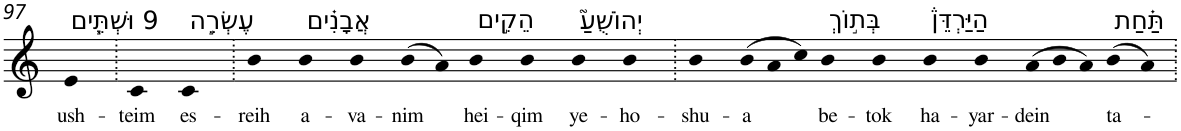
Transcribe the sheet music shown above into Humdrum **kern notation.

**kern	**text
*part1	*part1
*staff1	*staff1
*I"Piano	*
*I'Pno	*
!!LO:PB:g=z
*clefG2	*
*k[]	*
=97	=97
!LO:TX:a:t=9 וּשְׁתֵּ֧ים	!
!	!LO:LY:b
4e	ush-
=98.	=98.
!	!LO:LY:b
4c	-teim
!LO:TX:a:t=עֶשְׂרֵ֣ה	!
!	!LO:LY:b
4c	es-
=99.	=99.
!	!LO:LY:b
4b	-reih
!LO:TX:a:t=אֲבָנִ֗ים	!
!	!LO:LY:b
4b	a-
!	!LO:LY:b
4b	-va-
!	!LO:LY:b
(>8b	-nim
8a)	.
!LO:TX:a:t=הֵקִ֣ים	!
!	!LO:LY:b
4b	hei-
!	!LO:LY:b
4b	-qim
!LO:TX:a:t=יְהוֹשֻׁעַ֮	!
!	!LO:LY:b
4b	ye-
!	!LO:LY:b
4b	-ho-
=100.	=100.
!	!LO:LY:b
4b	-shu-
*Xtuplet	*
!	!LO:LY:b
(>12b	-a
12a	.
12cc)	.
!LO:TX:a:t=בְּת֣וֹךְ	!
!	!LO:LY:b
4b	be-
!	!LO:LY:b
4b	-tok
!LO:TX:a:t=הַיַּרְדֵּן֒	!
!	!LO:LY:b
4b	ha-
!	!LO:LY:b
4b	-yar-
!	!LO:LY:b
(>12a	-dein
12b	.
12a)	.
!LO:TX:a:t=תַּ֗חַת	!
!	!LO:LY:b
(>8b	ta-
8a)	.
=.	=.
*-	*-
